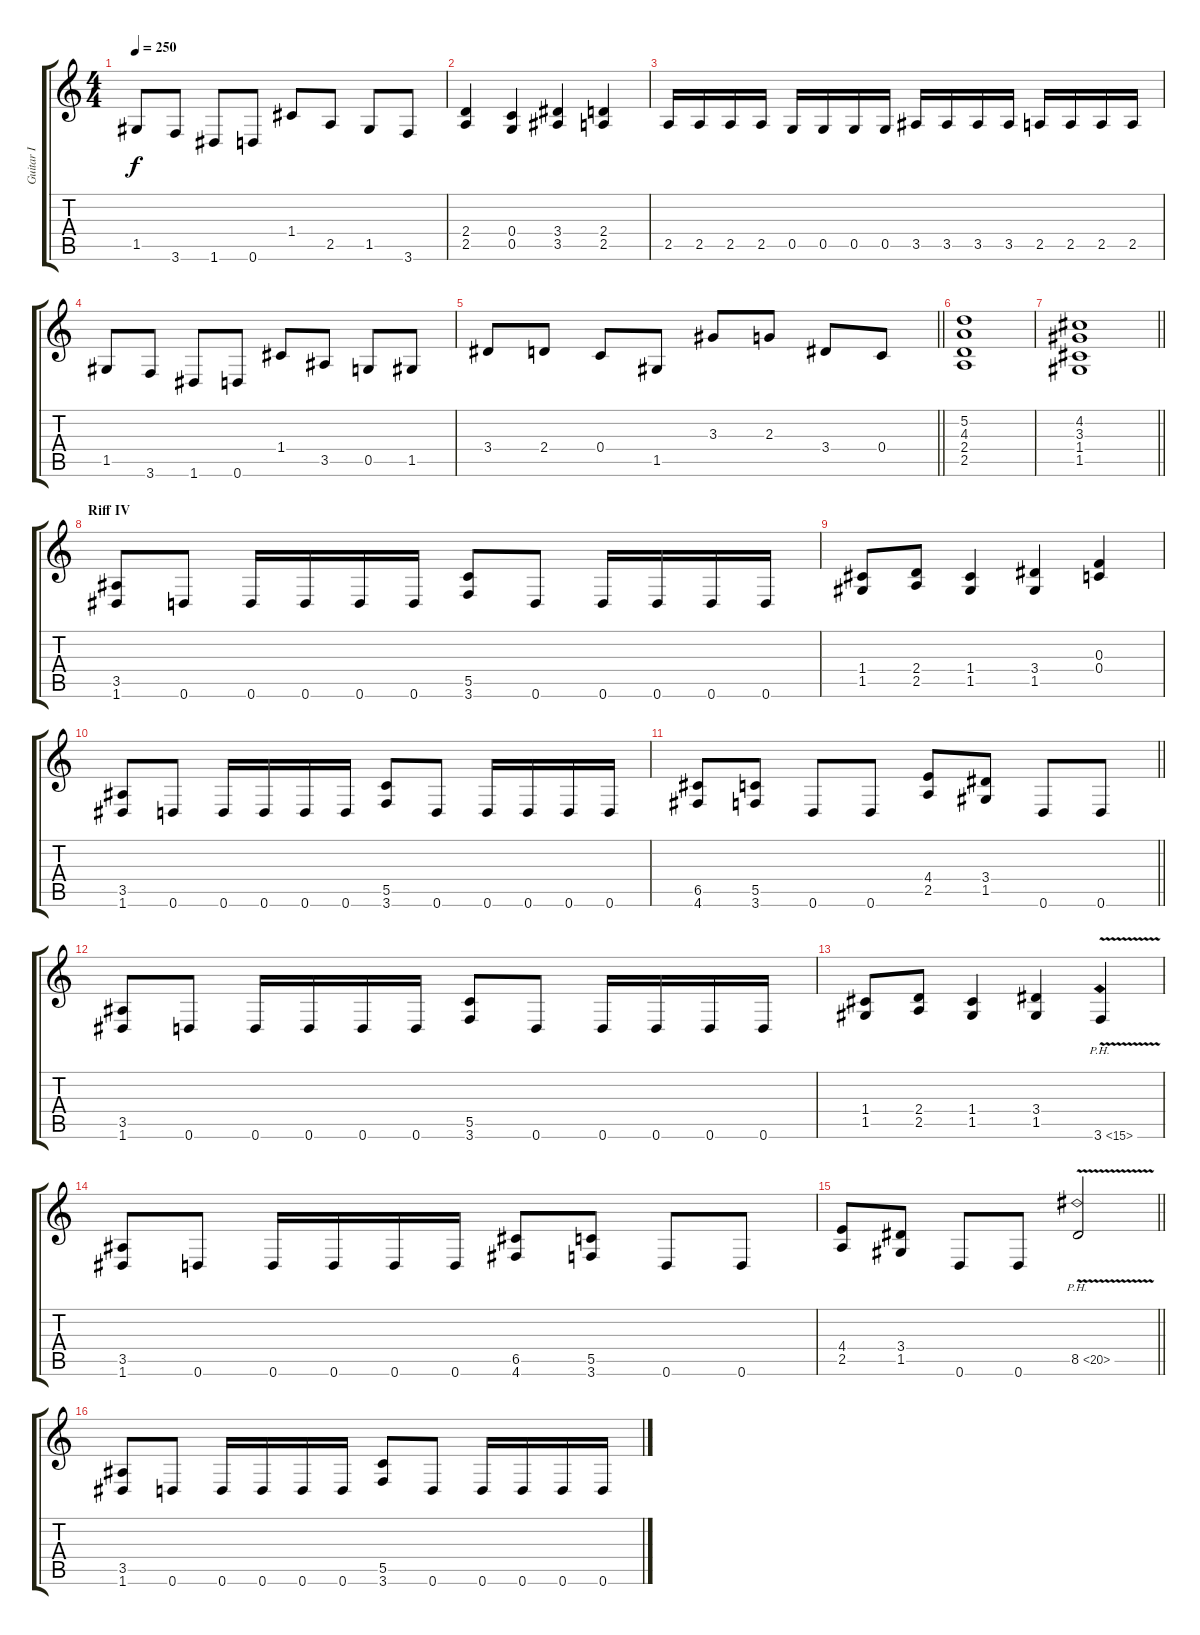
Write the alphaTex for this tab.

\track ("Guitar I" "Guitar I") {instrument distortionguitar}
\staff {score tabs}
\tuning (D4 A3 F3 C3 G2 D2) {hide}
\ts (4 4)
\tempo 250
\clef g2
\ks c
1.5.8{dy f} 3.6.8 1.6.8 0.6.8 1.4.8 2.5.8 1.5.8 3.6.8 |
(2.4 2.5).4 (0.4 0.5).4 (3.4 3.5).4 (2.4 2.5).4 |
2.5.16 2.5.16 2.5.16 2.5.16 0.5.16 0.5.16 0.5.16 0.5.16 3.5.16 3.5.16 3.5.16 3.5.16 2.5.16 2.5.16 2.5.16 2.5.16 |
1.5.8 3.6.8 1.6.8 0.6.8 1.4.8 3.5.8 0.5.8 1.5.8 |
\barLineRight lightlight
3.4.8 2.4.8 0.4.8 1.5.8 3.3.8 2.3.8 3.4.8 0.4.8 |
\section ("" "")
(5.2 4.3 2.4 2.5).1 |
\barLineRight lightlight
(4.2 3.3 1.4 1.5).1 |
\section ("" "Riff IV")
(3.5 1.6).8 0.6.8 0.6.16 0.6.16 0.6.16 0.6.16 (5.5 3.6).8 0.6.8 0.6.16 0.6.16 0.6.16 0.6.16 |
(1.4 1.5).8 (2.4 2.5).8 (1.4 1.5).4 (3.4 1.5).4 (0.3 0.4).4 |
(3.5 1.6).8 0.6.8 0.6.16 0.6.16 0.6.16 0.6.16 (5.5 3.6).8 0.6.8 0.6.16 0.6.16 0.6.16 0.6.16 |
\barLineRight lightlight
(6.5 4.6).8 (5.5 3.6).8 0.6.8 0.6.8 (4.4 2.5).8 (3.4 1.5).8 0.6.8 0.6.8 |
(3.5 1.6).8 0.6.8 0.6.16 0.6.16 0.6.16 0.6.16 (5.5 3.6).8 0.6.8 0.6.16 0.6.16 0.6.16 0.6.16 |
(1.4 1.5).8 (2.4 2.5).8 (1.4 1.5).4 (3.4 1.5).4 3.6{ph 12 v}.4 |
(3.5 1.6).8 0.6.8 0.6.16 0.6.16 0.6.16 0.6.16 (6.5 4.6).8 (5.5 3.6).8 0.6.8 0.6.8 |
\barLineRight lightlight
(4.4 2.5).8 (3.4 1.5).8 0.6.8 0.6.8 8.5{ph 12 v}.2 |
(3.5 1.6).8 0.6.8 0.6.16 0.6.16 0.6.16 0.6.16 (5.5 3.6).8 0.6.8 0.6.16 0.6.16 0.6.16 0.6.16
